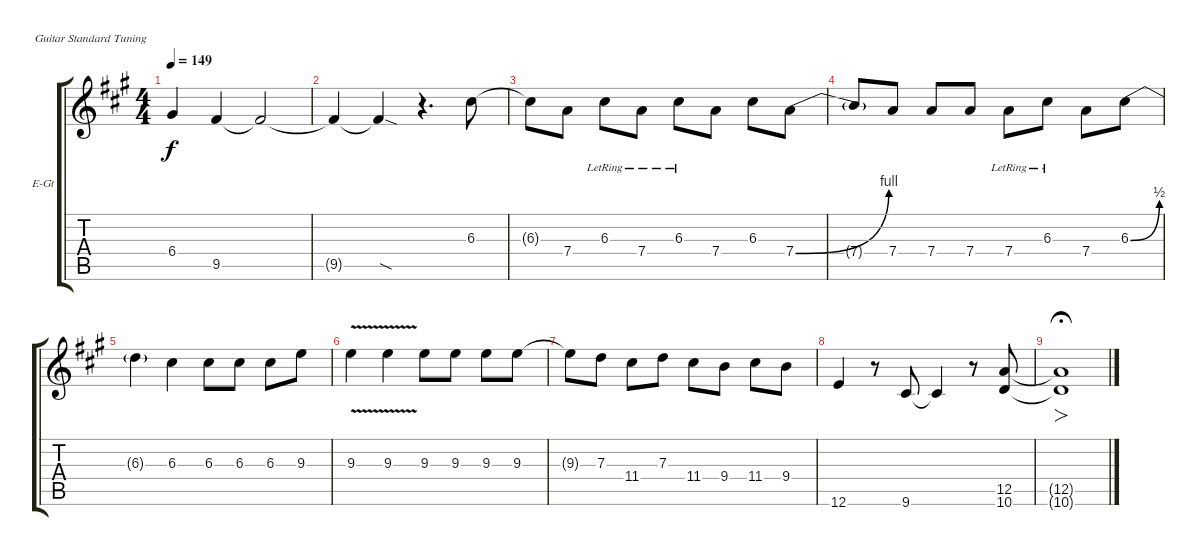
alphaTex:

\defaultSystemsLayout 4
\bracketExtendMode groupsimilarinstruments
\firstSystemTrackNameOrientation horizontal
\otherSystemsTrackNameOrientation horizontal
\track ("Guitar 2" "E-Gt") {instrument distortionguitar}
\staff {score tabs}
\tuning (E4 B3 G3 D3 A2 E2)
\ts (4 4)
\tempo 149
\clef g2
\ks a
6.4{t}.4{dy f} 9.5.4 9.5{t}.2 |
9.5{t}.4 9.5{sod t}.4 r.4{d} 6.3.8 |
6.3{t}.8 7.4.8 6.3{lr}.8 7.4{lr}.8 6.3{lr}.8 7.4.8 6.3.8 7.4{be (bend 0 0 15 4)}.8 |
7.4{t}.8 7.4.8 7.4.8 7.4.8 7.4{lr}.8 6.3{lr}.8 7.4.8 6.3{be (bend 0 0 14.399999999999999 2)}.8 |
6.3{t}.4 6.3.4 6.3.8 6.3.8 6.3.8 9.3.8 |
9.3{v}.4 9.3{v}.4 9.3.8 9.3.8 9.3.8 9.3.8 |
9.3{t}.8 7.3.8 11.4.8 7.3.8 11.4.8 9.4.8 11.4.8 9.4.8 |
12.6.4 r.8 9.6.8 9.6{t}.4 r.8 (12.5 10.6).8 |
(10.6{t} 12.5{t}).1{fo fermata (medium 1)}
